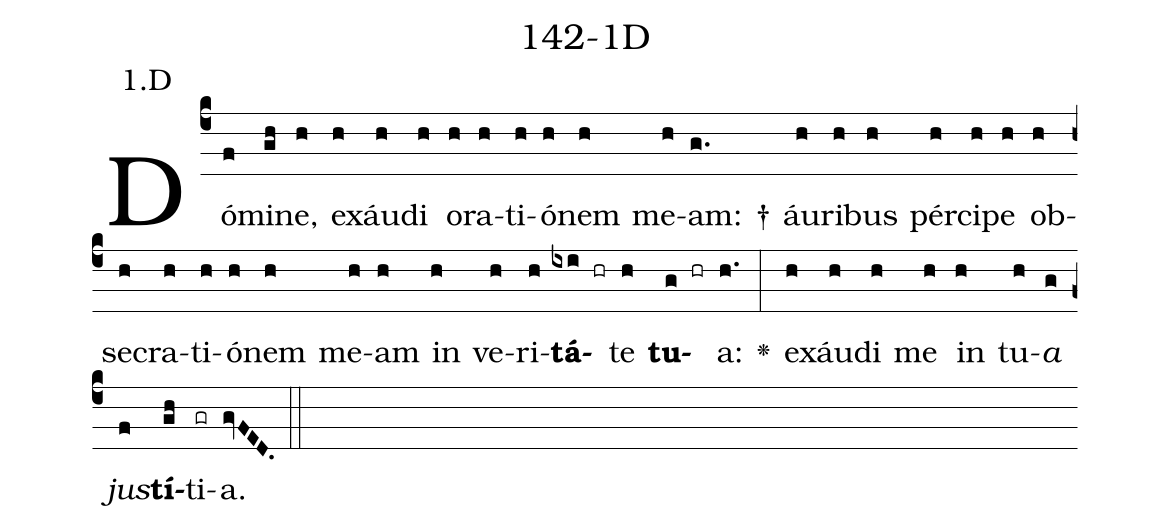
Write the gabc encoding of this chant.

name: 142-1D;
annotation: 1.D;
%%
(c4)Dó(f)mi(gh)ne,(h) ex(h)áu(h)di(h) o(h)ra(h)ti(h)ó(h)nem(h) me(h)am: †(g.) áu(h)ri(h)bus(h) pér(h)ci(h)pe(h) ob(h)se(h)cra(h)ti(h)ó(h)nem(h) me(h)am(h) in(h) ve(h)ri(h)<b>tá</b>(ixi hr)te(h) <b>tu</b>(g hr)a:(h.) <v>\greheightstar</v>(:) ex(h)áu(h)di(h) me(h) in(h) tu(h)<i>a</i>(g) <i>jus</i>(f)<b>tí</b>(gh)ti(gr)a.(gvFED.) (::)


%E(h) u(h) o(g) u(f) a(gh) e.(gvFED.) (::)
